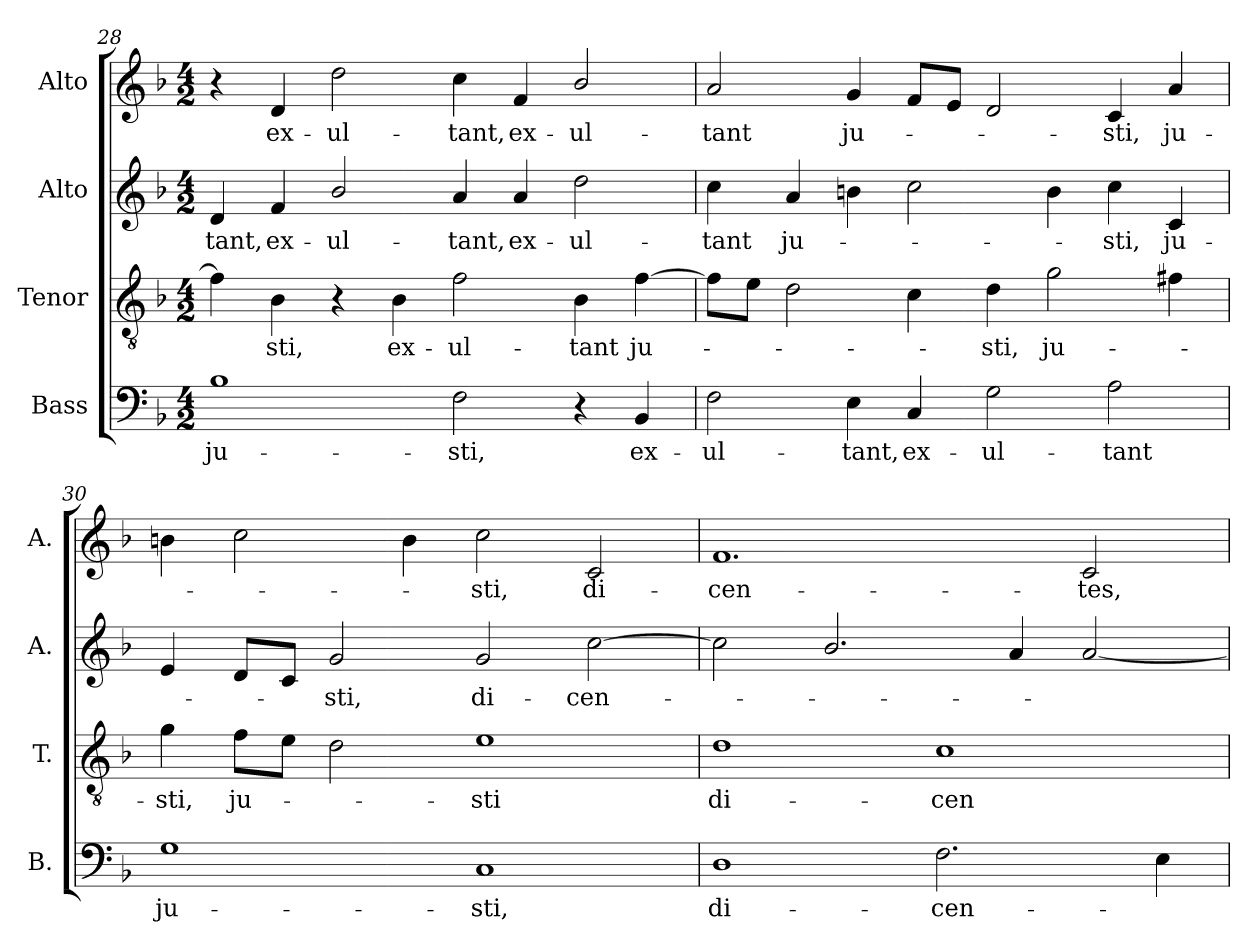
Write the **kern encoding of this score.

**kern	**text	**kern	**text	**kern	**text	**kern	**text
*part4	*part4	*part3	*part3	*part2	*part2	*part1	*part1
*staff4	*staff4	*staff3	*staff3	*staff2	*staff2	*staff1	*staff1
*I"Bass	*	*I"Tenor	*	*I"Alto	*	*I"Alto	*
*I'B.	*	*I'T.	*	*I'A.	*	*I'A.	*
*clefF4	*	*clefGv2	*	*clefG2	*	*clefG2	*
*	*	*ITrd7c12	*	*	*	*	*
*k[b-]	*	*k[b-]	*	*k[b-]	*	*k[b-]	*
*F:	*	*F:	*	*F:	*	*F:	*
*M4/2	*	*M4/2	*	*M4/2	*	*M4/2	*
=28	=28	=28	=28	=28	=28	=28	=28
!	!LO:LY:b:color=#000000	!	!	!	!	!	!
!	!	!	!	!	!LO:LY:b:color=#000000	!	!
1B-i	ju-	4Fi\]	.	4di/	-tant,	4r	.
!	!	!	!LO:LY:b:color=#000000	!	!	!	!
!	!	!	!	!	!LO:LY:b:color=#000000	!	!
!	!	!	!	!	!	!	!LO:LY:b:color=#000000
.	.	4BB-i\	-sti,	4fi/	ex-	4di/	ex-
!	!	!	!	!	!LO:LY:b:color=#000000	!	!
!	!	!	!	!	!	!	!LO:LY:b:color=#000000
.	.	4r	.	2b-i/	-ul-	2ddi\	-ul-
!	!	!	!LO:LY:b:color=#000000	!	!	!	!
.	.	4BB-i\	ex-	.	.	.	.
!	!LO:LY:b:color=#000000	!	!	!	!	!	!
!	!	!	!LO:LY:b:color=#000000	!	!	!	!
!	!	!	!	!	!LO:LY:b:color=#000000	!	!
!	!	!	!	!	!	!	!LO:LY:b:color=#000000
2Fi\	-sti,	2Fi\	-ul-	4ai/	-tant,	4cci\	-tant,
!	!	!	!	!	!LO:LY:b:color=#000000	!	!
!	!	!	!	!	!	!	!LO:LY:b:color=#000000
.	.	.	.	4ai/	ex-	4fi/	ex-
!	!	!	!LO:LY:b:color=#000000	!	!	!	!
!	!	!	!	!	!LO:LY:b:color=#000000	!	!
!	!	!	!	!	!	!	!LO:LY:b:color=#000000
4r	.	4BB-i\	-tant	2ddi\	-ul-	2b-i/	-ul-
!	!LO:LY:b:color=#000000	!	!	!	!	!	!
!	!	!	!LO:LY:b:color=#000000	!	!	!	!
4BB-i/	ex-	[4Fi\	ju-	.	.	.	.
!!LO:LB:g=z
=29	=29	=29	=29	=29	=29	=29	=29
!	!LO:LY:b:color=#000000	!	!	!	!	!	!
!	!	!	!	!	!LO:LY:b:color=#000000	!	!
!	!	!	!	!	!	!	!LO:LY:b:color=#000000
2Fi\	-ul-	8Fi\L]	.	4cci\	-tant	2ai/	-tant
.	.	8Ei\J	.	.	.	.	.
!	!	!	!	!	!LO:LY:b:color=#000000	!	!
.	.	2Di\	.	4ai/	ju-	.	.
!	!LO:LY:b:color=#000000	!	!	!	!	!	!
!	!	!	!	!	!	!	!LO:LY:b:color=#000000
4Ei\	-tant,	.	.	4bni\	.	4gi/	ju-
!	!LO:LY:b:color=#000000	!	!	!	!	!	!
4Ci/	ex-	4Ci\	.	2cci\	.	8fi/L	.
.	.	.	.	.	.	8ei/J	.
!	!LO:LY:b:color=#000000	!	!	!	!	!	!
!	!	!	!LO:LY:b:color=#000000	!	!	!	!
2Gi\	-ul-	4Di\	-sti,	.	.	2di/	.
!	!	!	!LO:LY:b:color=#000000	!	!	!	!
.	.	2Gi\	ju-	4bi\	.	.	.
!	!LO:LY:b:color=#000000	!	!	!	!	!	!
!	!	!	!	!	!LO:LY:b:color=#000000	!	!
!	!	!	!	!	!	!	!LO:LY:b:color=#000000
2Ai\	-tant	.	.	4cci\	-sti,	4ci/	-sti,
!	!	!	!	!	!LO:LY:b:color=#000000	!	!
!	!	!	!	!	!	!	!LO:LY:b:color=#000000
.	.	4F#Xi\	.	4ci/	ju-	4ai/	ju-
=30	=30	=30	=30	=30	=30	=30	=30
!	!LO:LY:b:color=#000000	!	!	!	!	!	!
!	!	!	!LO:LY:b:color=#000000	!	!	!	!
1Gi	ju-	4Gi\	-sti,	4ei/	.	4bni\	.
!	!	!	!LO:LY:b:color=#000000	!	!	!	!
.	.	8Fi\L	ju-	8di/L	.	2cci\	.
.	.	8Ei\J	.	8ci/J	.	.	.
!	!	!	!	!	!LO:LY:b:color=#000000	!	!
.	.	2Di\	.	2gi/	-sti,	.	.
.	.	.	.	.	.	4bi\	.
!	!LO:LY:b:color=#000000	!	!	!	!	!	!
!	!	!	!LO:LY:b:color=#000000	!	!	!	!
!	!	!	!	!	!LO:LY:b:color=#000000	!	!
!	!	!	!	!	!	!	!LO:LY:b:color=#000000
1Ci	-sti,	1Ei	-sti	2gi/	di-	2cci\	-sti,
!	!	!	!	!	!LO:LY:b:color=#000000	!	!
!	!	!	!	!	!	!	!LO:LY:b:color=#000000
.	.	.	.	[2cci\	-cen-	2ci/	di-
=31	=31	=31	=31	=31	=31	=31	=31
!	!LO:LY:b:color=#000000	!	!	!	!	!	!
!	!	!	!LO:LY:b:color=#000000	!	!	!	!
!	!	!	!	!	!	!	!LO:LY:b:color=#000000
1Di	di-	1Di	di-	2cci\]	.	1.fi	-cen-
.	.	.	.	2.b-i/	.	.	.
!	!LO:LY:b:color=#000000	!	!	!	!	!	!
!	!	!	!LO:LY:b:color=#000000	!	!	!	!
2.Fi\	-cen-	1Ci	-cen-	.	.	.	.
.	.	.	.	4ai/	.	.	.
!	!	!	!	!	!	!	!LO:LY:b:color=#000000
.	.	.	.	[2ai/	.	2ci/	-tes,
4Ei\	.	.	.	.	.	.	.
=	=	=	=	=	=	=	=
*-	*-	*-	*-	*-	*-	*-	*-
